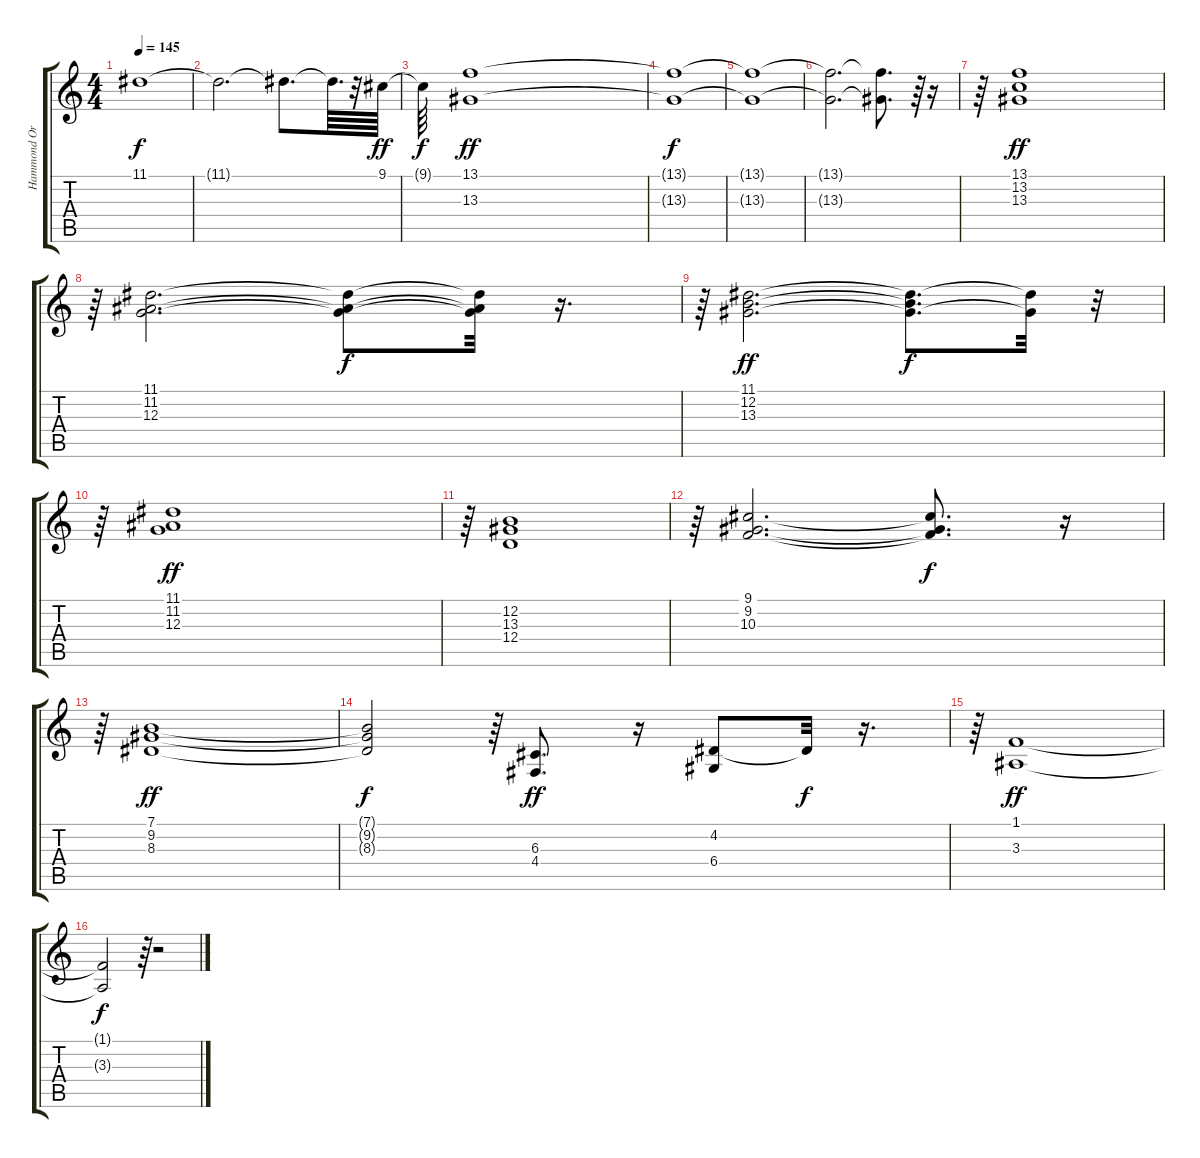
\track ("Hammond Organ" "Hammond Or") {instrument drawbarorgan}
\staff {score tabs}
\tuning (E4 B3 G3 D3 A2 E2) {hide}
\ts (4 4)
\tempo 145
\clef g2
\ks c
11.1{t}.1{dy f} |
11.1{t}.2{d} 11.1{t}.8{d} 11.1{t}.64{d} r.32 9.1.64{dy ff} |
9.1{t}.64{dy f} (13.1 13.3).1{dy ff} |
(13.1{t} 13.3{t}).1{dy f} |
(13.1{t} 13.3{t}).1 |
(13.1{t} 13.3{t}).2{d} (13.1{t} 13.3{t}).8{d} r.64 r.16 |
r.64 (13.1 13.2 13.3).1{dy ff} |
r.64 (11.1 11.2 12.3).2{d} (11.1{t} 11.2{t} 12.3{t}).8{dy f} (11.1{t} 11.2{t} 12.3{t}).32 r.16{d} |
r.64 (11.1 12.2 13.3).2{d dy ff} (11.1{t} 12.2{t} 13.3{t}).8{d dy f} (11.1{t} 13.3{t}).32 r.32 |
r.64 (11.1 11.2 12.3).1{dy ff} |
r.64 (12.2 13.3 12.4).1 |
r.64 (9.1 9.2 10.3).2{d} (9.1{t} 9.2{t} 10.3{t}).8{d dy f} r.16 |
r.64 (7.1 9.2 8.3).1{dy ff} |
(7.1{t} 9.2{t} 8.3{t}).2{dy f} r.64 (6.3 4.4).8{d dy ff} r.16 (4.2 6.4).8 4.2{t}.32{dy f} r.16{d} |
r.64 (1.1 3.3).1{dy ff} |
(1.1{t} 3.3{t}).2{dy f} r.64 r.2
